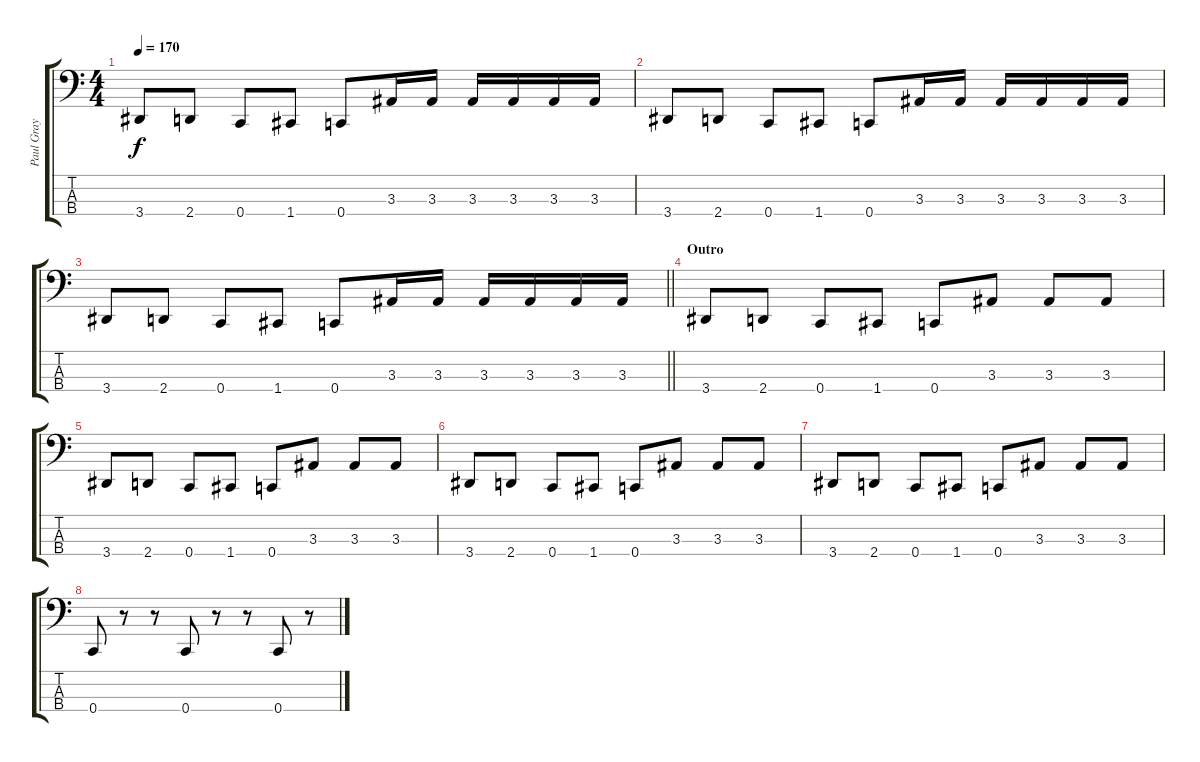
\track ("Paul Gray" "Paul Gray") {instrument electricbasspick}
\staff {score tabs}
\tuning (F2 C2 G1 C1) {hide}
\ts (4 4)
\tempo 170
\clef f4
\ks c
3.4.8{dy f} 2.4.8 0.4.8 1.4.8 0.4.8 3.3.16 3.3.16 3.3.16 3.3.16 3.3.16 3.3.16 |
3.4.8 2.4.8 0.4.8 1.4.8 0.4.8 3.3.16 3.3.16 3.3.16 3.3.16 3.3.16 3.3.16 |
\barLineRight lightlight
3.4.8 2.4.8 0.4.8 1.4.8 0.4.8 3.3.16 3.3.16 3.3.16 3.3.16 3.3.16 3.3.16 |
\section ("" "Outro")
3.4.8 2.4.8 0.4.8 1.4.8 0.4.8 3.3.8 3.3.8 3.3.8 |
3.4.8 2.4.8 0.4.8 1.4.8 0.4.8 3.3.8 3.3.8 3.3.8 |
3.4.8 2.4.8 0.4.8 1.4.8 0.4.8 3.3.8 3.3.8 3.3.8 |
3.4.8 2.4.8 0.4.8 1.4.8 0.4.8 3.3.8 3.3.8 3.3.8 |
0.4.8 r.8 r.8 0.4.8 r.8 r.8 0.4.8 r.8
